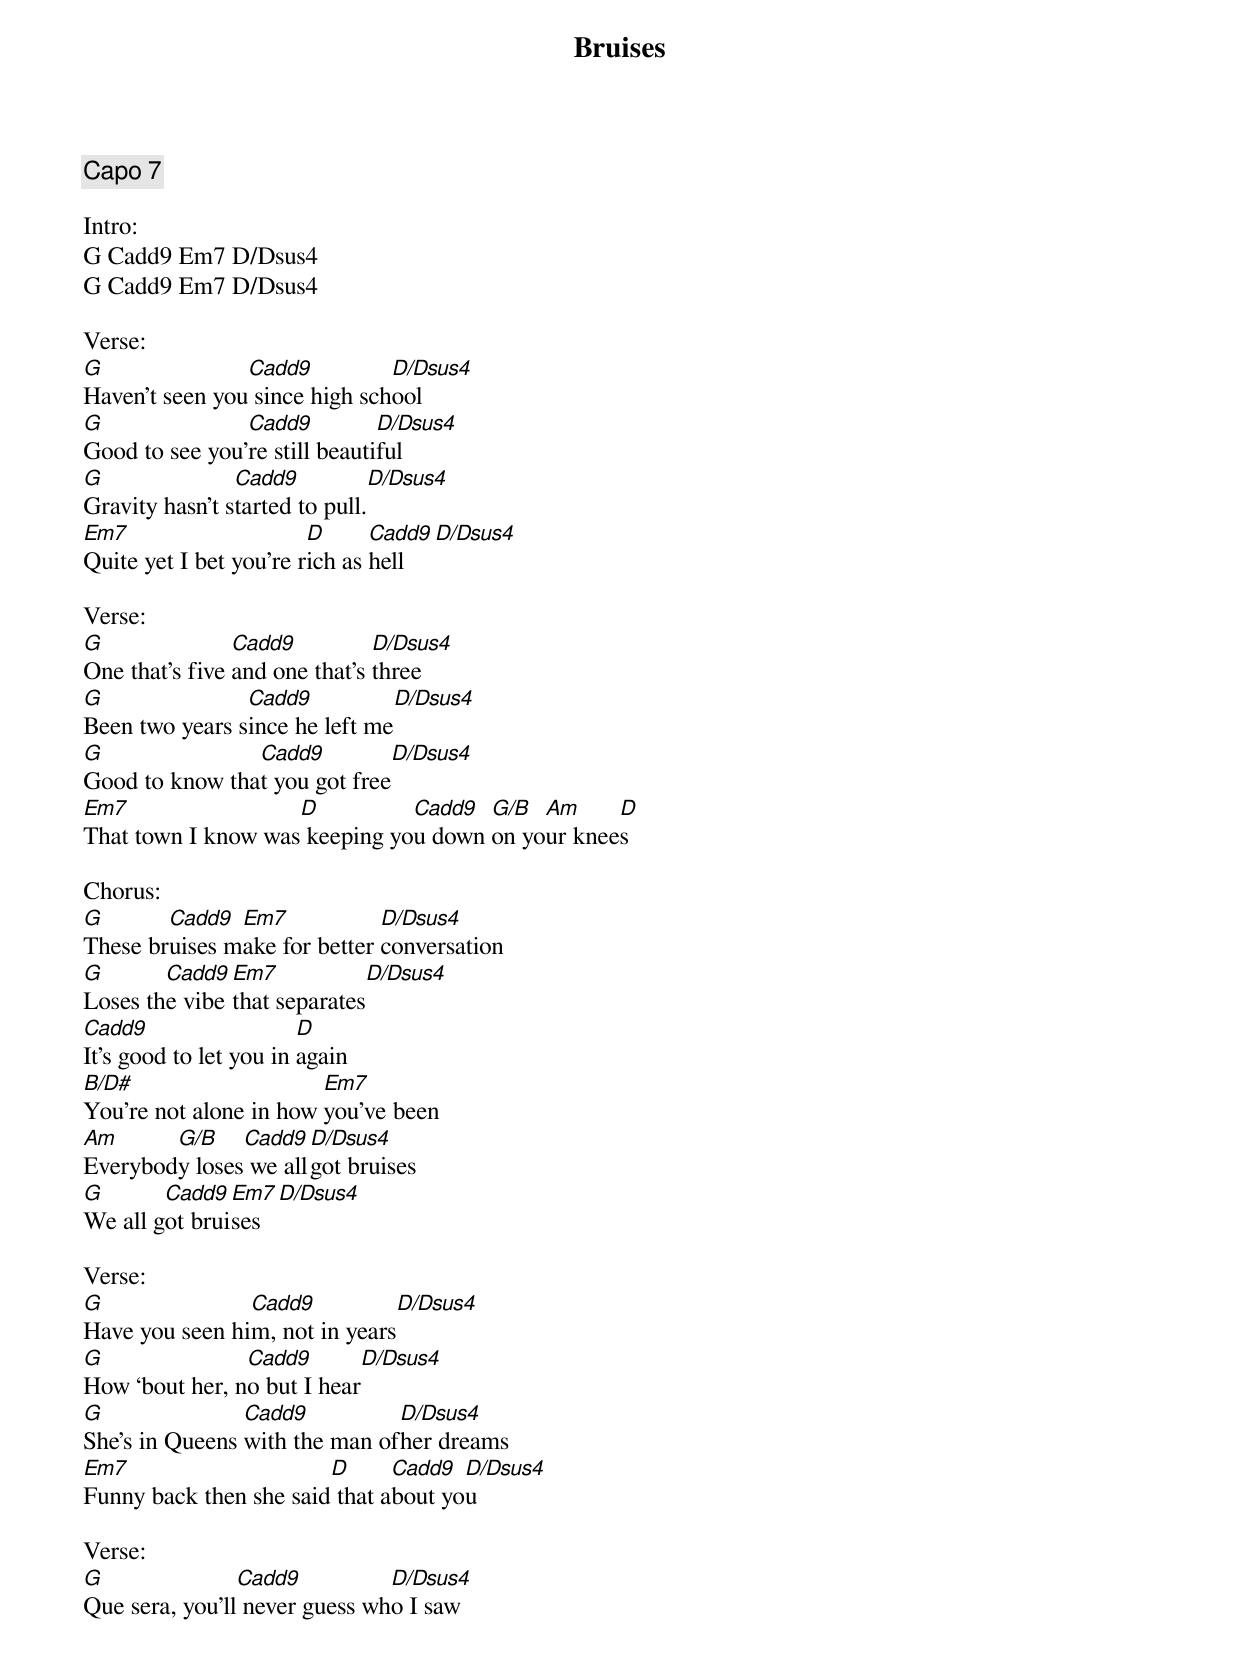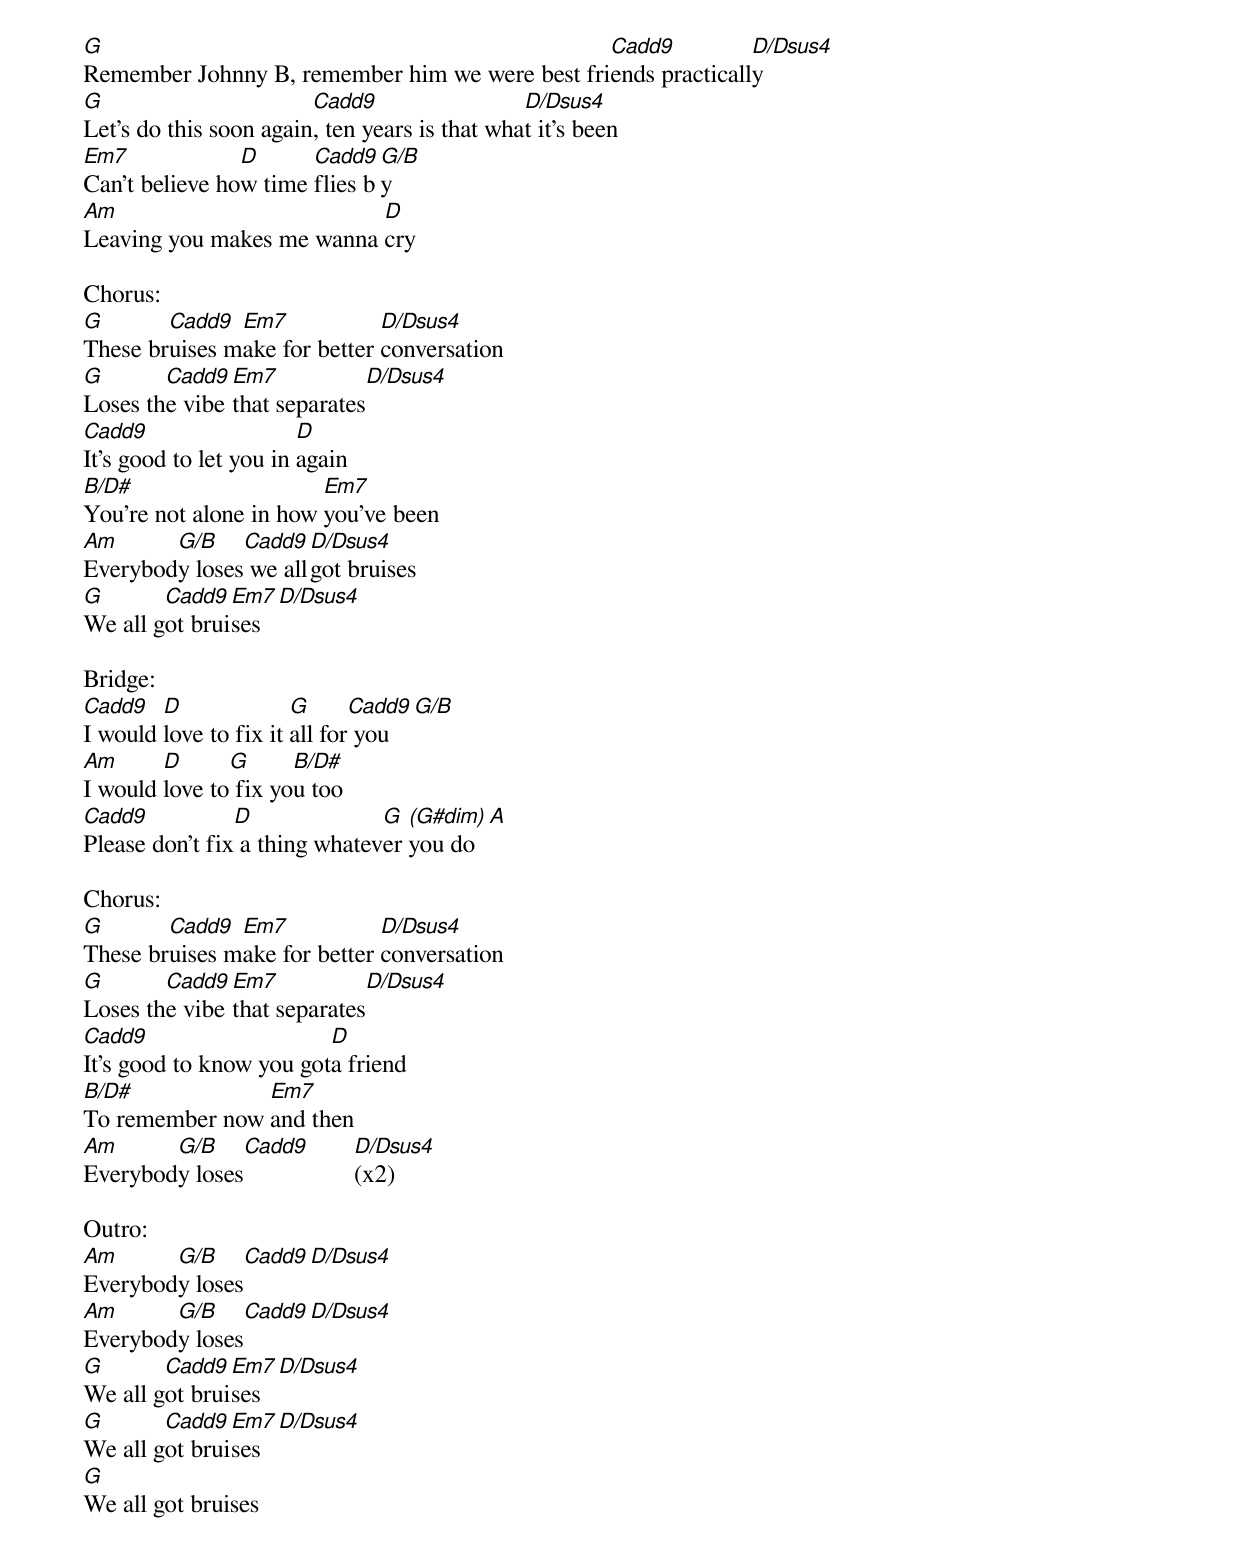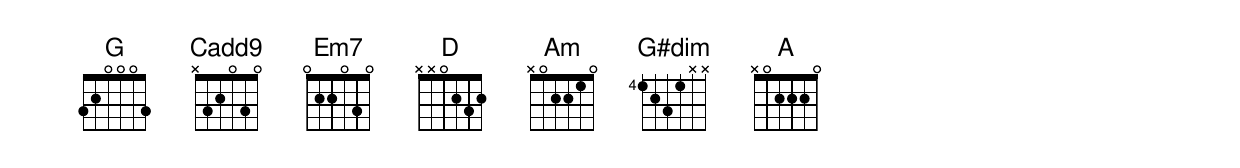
{title:Bruises}
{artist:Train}
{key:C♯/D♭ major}
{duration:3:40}
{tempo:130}
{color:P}

{comment: Capo 7}

Intro:
G Cadd9 Em7 D/Dsus4
G Cadd9 Em7 D/Dsus4

Verse:
[G]Haven't seen you[Cadd9] since high sch[D/Dsus4]ool
[G]Good to see you'[Cadd9]re still beauti[D/Dsus4]ful
[G]Gravity hasn’t s[Cadd9]tarted to pull.[D/Dsus4]
[Em7]Quite yet I bet you're r[D]ich as [Cadd9]hell[D/Dsus4]

Verse:
[G]One that's five [Cadd9]and one that's [D/Dsus4]three
[G]Been two years s[Cadd9]ince he left me[D/Dsus4]
[G]Good to know tha[Cadd9]t you got free[D/Dsus4]
[Em7]That town I know was[D] keeping yo[Cadd9]u down [G/B]on yo[Am]ur knee[D]s

Chorus:
[G]These br[Cadd9]uises m[Em7]ake for better [D/Dsus4]conversation
[G]Loses th[Cadd9]e vibe [Em7]that separates[D/Dsus4]
[Cadd9]It's good to let you in [D]again
[B/D#]You're not alone in how [Em7]you've been
[Am]Everybod[G/B]y loses[Cadd9] we all[D/Dsus4]got bruises
[G]We all g[Cadd9]ot brui[Em7]ses[D/Dsus4]

Verse:
[G]Have you seen hi[Cadd9]m, not in years[D/Dsus4]
[G]How ‘bout her, n[Cadd9]o but I hear[D/Dsus4]
[G]She's in Queens [Cadd9]with the man of[D/Dsus4]her dreams
[Em7]Funny back then she said[D] that a[Cadd9]bout yo[D/Dsus4]u

Verse:
[G]Que sera, you'll[Cadd9] never guess wh[D/Dsus4]o I saw
[G]Remember Johnny B, remember him we were best fri[Cadd9]ends practicall[D/Dsus4]y
[G]Let's do this soon again[Cadd9], ten years is that wha[D/Dsus4]t it’s been
[Em7]Can't believe ho[D]w time [Cadd9]flies b[G/B]y
[Am]Leaving you makes me wanna [D]cry

Chorus:
[G]These br[Cadd9]uises m[Em7]ake for better [D/Dsus4]conversation
[G]Loses th[Cadd9]e vibe [Em7]that separates[D/Dsus4]
[Cadd9]It's good to let you in [D]again
[B/D#]You're not alone in how [Em7]you've been
[Am]Everybod[G/B]y loses[Cadd9] we all[D/Dsus4]got bruises
[G]We all g[Cadd9]ot brui[Em7]ses[D/Dsus4]

Bridge:
[Cadd9]I would [D]love to fix it [G]all for[Cadd9] you[G/B]
[Am]I would [D]love to[G] fix yo[B/D#]u too
[Cadd9]Please don't fix[D] a thing whatev[G]er [(G#dim)]you do[A]

Chorus:
[G]These br[Cadd9]uises m[Em7]ake for better [D/Dsus4]conversation
[G]Loses th[Cadd9]e vibe [Em7]that separates[D/Dsus4]
[Cadd9]It's good to know you got[D]a friend
[B/D#]To remember now [Em7]and then
[Am]Everybod[G/B]y loses[Cadd9]       [D/Dsus4](x2)

Outro:
[Am]Everybod[G/B]y loses[Cadd9][D/Dsus4]
[Am]Everybod[G/B]y loses[Cadd9][D/Dsus4]
[G]We all g[Cadd9]ot brui[Em7]ses[D/Dsus4]
[G]We all g[Cadd9]ot brui[Em7]ses[D/Dsus4]
[G]We all got bruises
